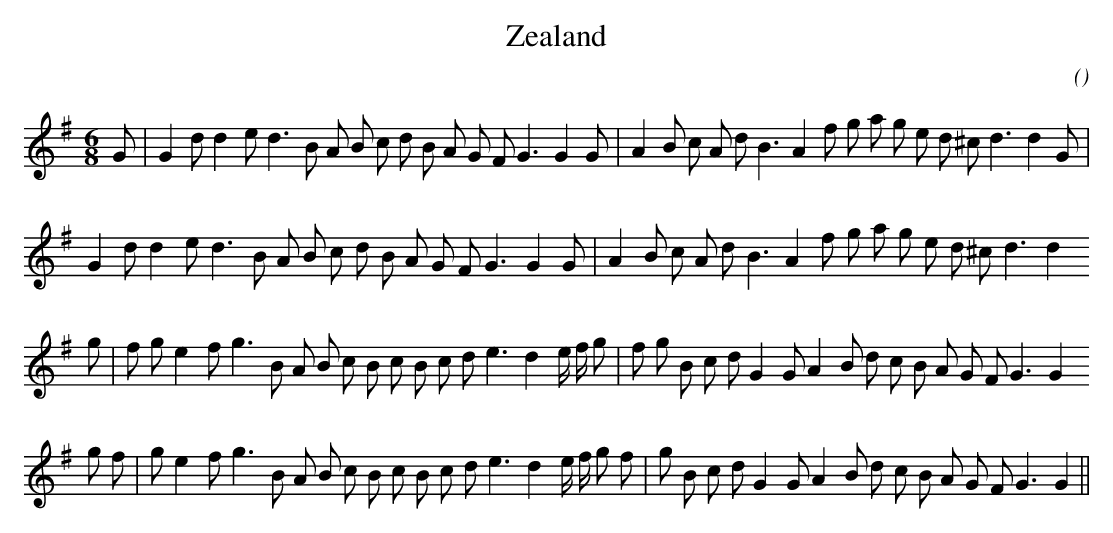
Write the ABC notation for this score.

X:1
T: Zealand
C:
O:
M:6/8
K:G
K:G
M:6/8
L:1/16
G2 |G4 d2 d4 e2 d6 B2 A2 B2 c2 d2 B2 A2 G2 F2 G6 G4 G2 |A4 B2 c2 A2 d2 B6 A4 f2 g2 a2 g2 e2 d2 ^c2 d6d4 G2 |
G4 d2 d4 e2 d6 B2 A2 B2 c2 d2 B2 A2 G2 F2 G6 G4 G2 |A4 B2 c2 A2 d2 B6 A4 f2 g2 a2 g2 e2 d2 ^c2 d6d4
g2 |f2 g2 e4 f2 g6 B2 A2 B2 c2 B2 c2 B2 c2 d2 e6 d4 e f g2 |f2 g2 B2 c2 d2 G4 G2 A4 B2 d2 c2 B2 A2 G2 F2 G6G4
g2 f2 |g2 e4 f2 g6 B2 A2 B2 c2 B2 c2 B2 c2 d2 e6 d4 e f g2 f2 |g2 B2 c2 d2 G4 G2 A4 B2 d2 c2 B2 A2 G2 F2 G6G4 ||
